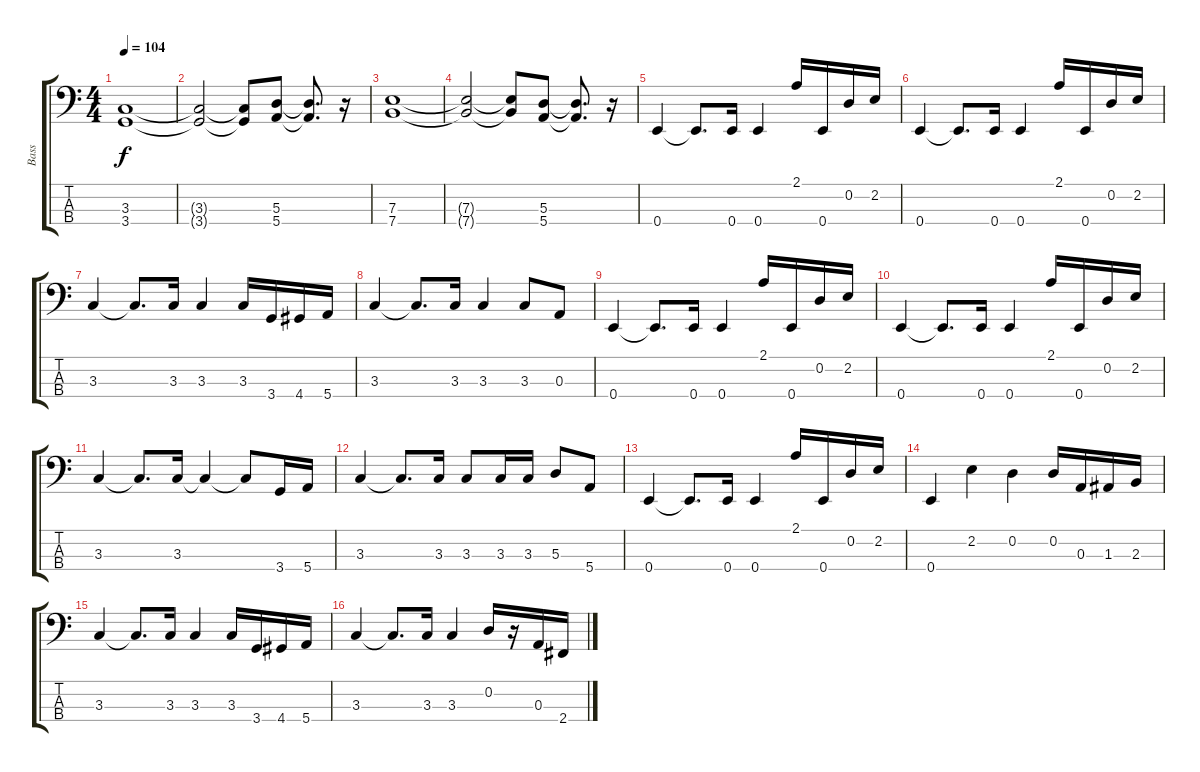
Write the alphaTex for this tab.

\track ("Bass" "Bass") {instrument electricbasspick}
\staff {score tabs}
\tuning (G2 D2 A1 E1) {hide}
\ts (4 4)
\tempo 104
\clef f4
\ks c
(3.3 3.4).1{dy f} |
(3.3{t} 3.4{t}).2 (3.3{t} 3.4{t}).8 (5.3 5.4).8 (5.3{t} 5.4{t}).8{d} r.16 |
(7.3 7.4).1 |
(7.3{t} 7.4{t}).2 (7.3{t} 7.4{t}).8 (5.3 5.4).8 (5.3{t} 5.4{t}).8{d} r.16 |
0.4.4 0.4{t}.8{d} 0.4.16 0.4.4 2.1.16 0.4.16 0.2.16 2.2.16 |
0.4.4 0.4{t}.8{d} 0.4.16 0.4.4 2.1.16 0.4.16 0.2.16 2.2.16 |
3.3.4 3.3{t}.8{d} 3.3.16 3.3.4 3.3.16 3.4.16 4.4.16 5.4.16 |
3.3.4 3.3{t}.8{d} 3.3.16 3.3.4 3.3.8 0.3.8 |
0.4.4 0.4{t}.8{d} 0.4.16 0.4.4 2.1.16 0.4.16 0.2.16 2.2.16 |
0.4.4 0.4{t}.8{d} 0.4.16 0.4.4 2.1.16 0.4.16 0.2.16 2.2.16 |
3.3.4 3.3{t}.8{d} 3.3.16 3.3{t}.4 3.3{t}.8 3.4.16 5.4.16 |
3.3.4 3.3{t}.8{d} 3.3.16 3.3.8 3.3.16 3.3.16 5.3.8 5.4.8 |
0.4.4 0.4{t}.8{d} 0.4.16 0.4.4 2.1.16 0.4.16 0.2.16 2.2.16 |
0.4.4 2.2.4 0.2.4 0.2.16 0.3.16 1.3.16 2.3.16 |
3.3.4 3.3{t}.8{d} 3.3.16 3.3.4 3.3.16 3.4.16 4.4.16 5.4.16 |
3.3.4 3.3{t}.8{d} 3.3.16 3.3.4 0.2.16 r.16 0.3.16 2.4.16
